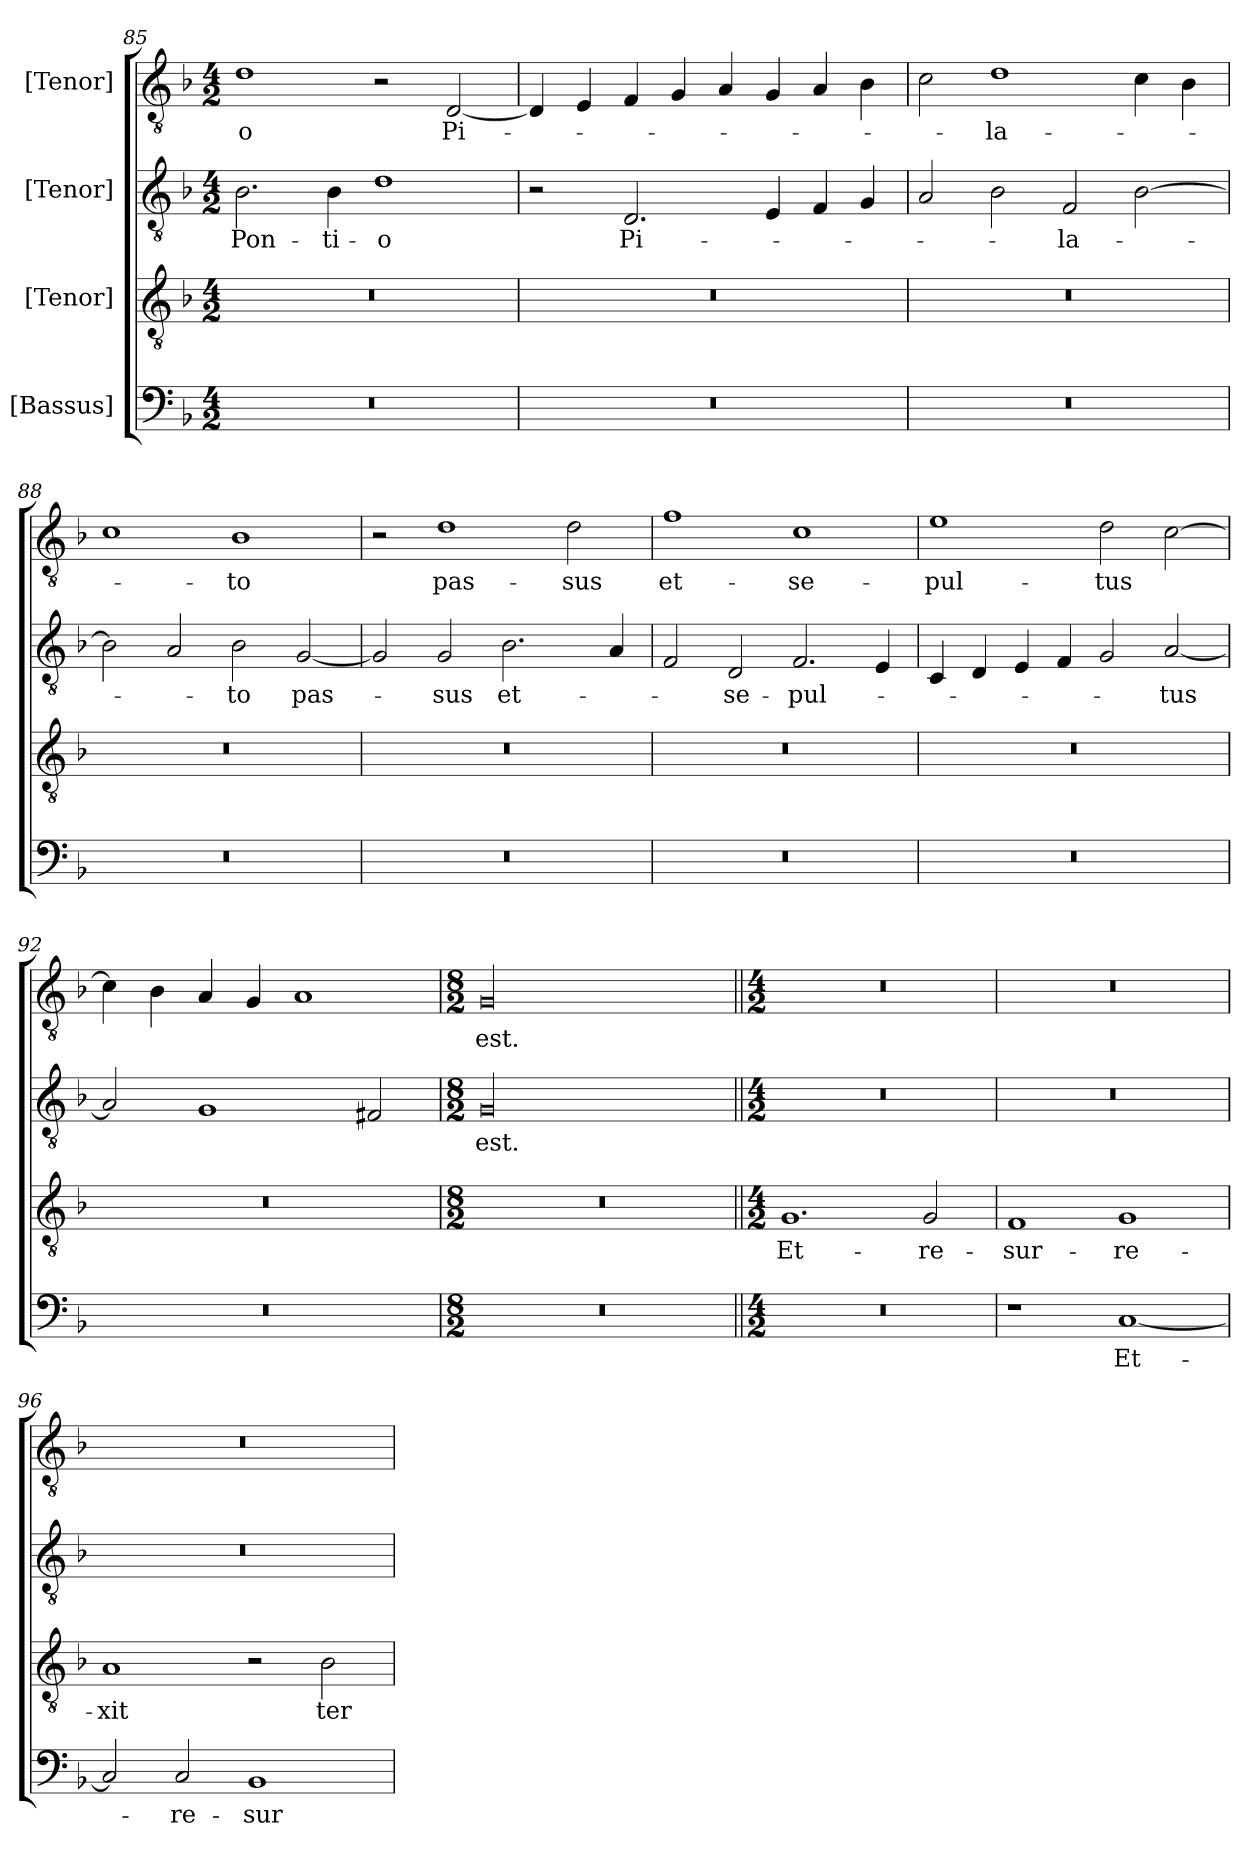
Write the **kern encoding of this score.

**kern	**text	**kern	**text	**kern	**text	**kern	**text
*part4	*part4	*part3	*part3	*part2	*part2	*part1	*part1
*staff4	*staff4	*staff3	*staff3	*staff2	*staff2	*staff1	*staff1
*I"[Bassus]	*	*I"[Tenor]	*	*I"[Tenor]	*	*I"[Tenor]	*
*clefF4	*	*clefGv2	*	*clefGv2	*	*clefGv2	*
*k[b-]	*	*k[b-]	*	*k[b-]	*	*k[b-]	*
*M4/2	*	*M4/2	*	*M4/2	*	*M4/2	*
=85	=85	=85	=85	=85	=85	=85	=85
0r	.	0r	.	2.B-\	Pon-	1d\	-o
.	.	.	.	4B-\	-ti-	.	.
.	.	.	.	1d\	-o	2r	.
.	.	.	.	.	.	[2D/	Pi-
=86	=86	=86	=86	=86	=86	=86	=86
0r	.	0r	.	2r	.	4D/]	.
.	.	.	.	.	.	4E/	.
.	.	.	.	2.D/	Pi-	4F/	.
.	.	.	.	.	.	4G/	.
.	.	.	.	.	.	4A/	.
.	.	.	.	4E/	.	4G/	.
.	.	.	.	4F/	.	4A/	.
.	.	.	.	4G/	.	4B-\	.
=87	=87	=87	=87	=87	=87	=87	=87
0r	.	0r	.	2A/	.	2c\	.
.	.	.	.	2B-\	.	1d\	-la-
.	.	.	.	2F/	-la-	.	.
.	.	.	.	[2B-\	.	4c\	.
.	.	.	.	.	.	4B-\	.
=88	=88	=88	=88	=88	=88	=88	=88
0r	.	0r	.	2B-\]	.	1c\	.
.	.	.	.	2A/	.	.	.
.	.	.	.	2B-\	-to	1B-\	-to
.	.	.	.	[2G/	pas-	.	.
=89	=89	=89	=89	=89	=89	=89	=89
0r	.	0r	.	2G/]	.	2r	.
.	.	.	.	2G/	-sus	1d\	pas-
.	.	.	.	2.B-\	et-	.	.
.	.	.	.	.	.	2d\	-sus
.	.	.	.	4A/	.	.	.
=90	=90	=90	=90	=90	=90	=90	=90
0r	.	0r	.	2F/	.	1f\	et-
.	.	.	.	2D/	se-	.	.
.	.	.	.	2.F/	-pul-	1c\	se-
.	.	.	.	4E/	.	.	.
=91	=91	=91	=91	=91	=91	=91	=91
0r	.	0r	.	4C/	.	1e\	-pul-
.	.	.	.	4D/	.	.	.
.	.	.	.	4E/	.	.	.
.	.	.	.	4F/	.	.	.
.	.	.	.	2G/	.	2d\	-tus
.	.	.	.	[2A/	-tus	[2c\	.
=92	=92	=92	=92	=92	=92	=92	=92
0r	.	0r	.	2A/]	.	4c\]	.
.	.	.	.	.	.	4B-\	.
.	.	.	.	1G/	.	4A/	.
.	.	.	.	.	.	4G/	.
.	.	.	.	.	.	1A/	.
.	.	.	.	2F#X/	.	.	.
=93	=93	=93	=93	=93	=93	=93	=93
*M8/2	*	*M8/2	*	*M8/2	*	*M8/2	*
00r	.	00r	.	00G/	est.-	00G/	est.-
=94||	=94||	=94||	=94||	=94||	=94||	=94||	=94||
*M4/2	*	*M4/2	*	*M4/2	*	*M4/2	*
0r	.	1.G/	Et-	0r	.	0r	.
.	.	2G/	re-	.	.	.	.
=95	=95	=95	=95	=95	=95	=95	=95
1r	.	1F/	-sur-	0r	.	0r	.
[1C/	Et-	1G/	-re-	.	.	.	.
=96	=96	=96	=96	=96	=96	=96	=96
2C/]	.	1A/	-xit	0r	.	0r	.
2C/	re-	.	.	.	.	.	.
1BB-/	-sur-	2r	.	.	.	.	.
.	.	2B-\	ter-	.	.	.	.
=	=	=	=	=	=	=	=
*-	*-	*-	*-	*-	*-	*-	*-
